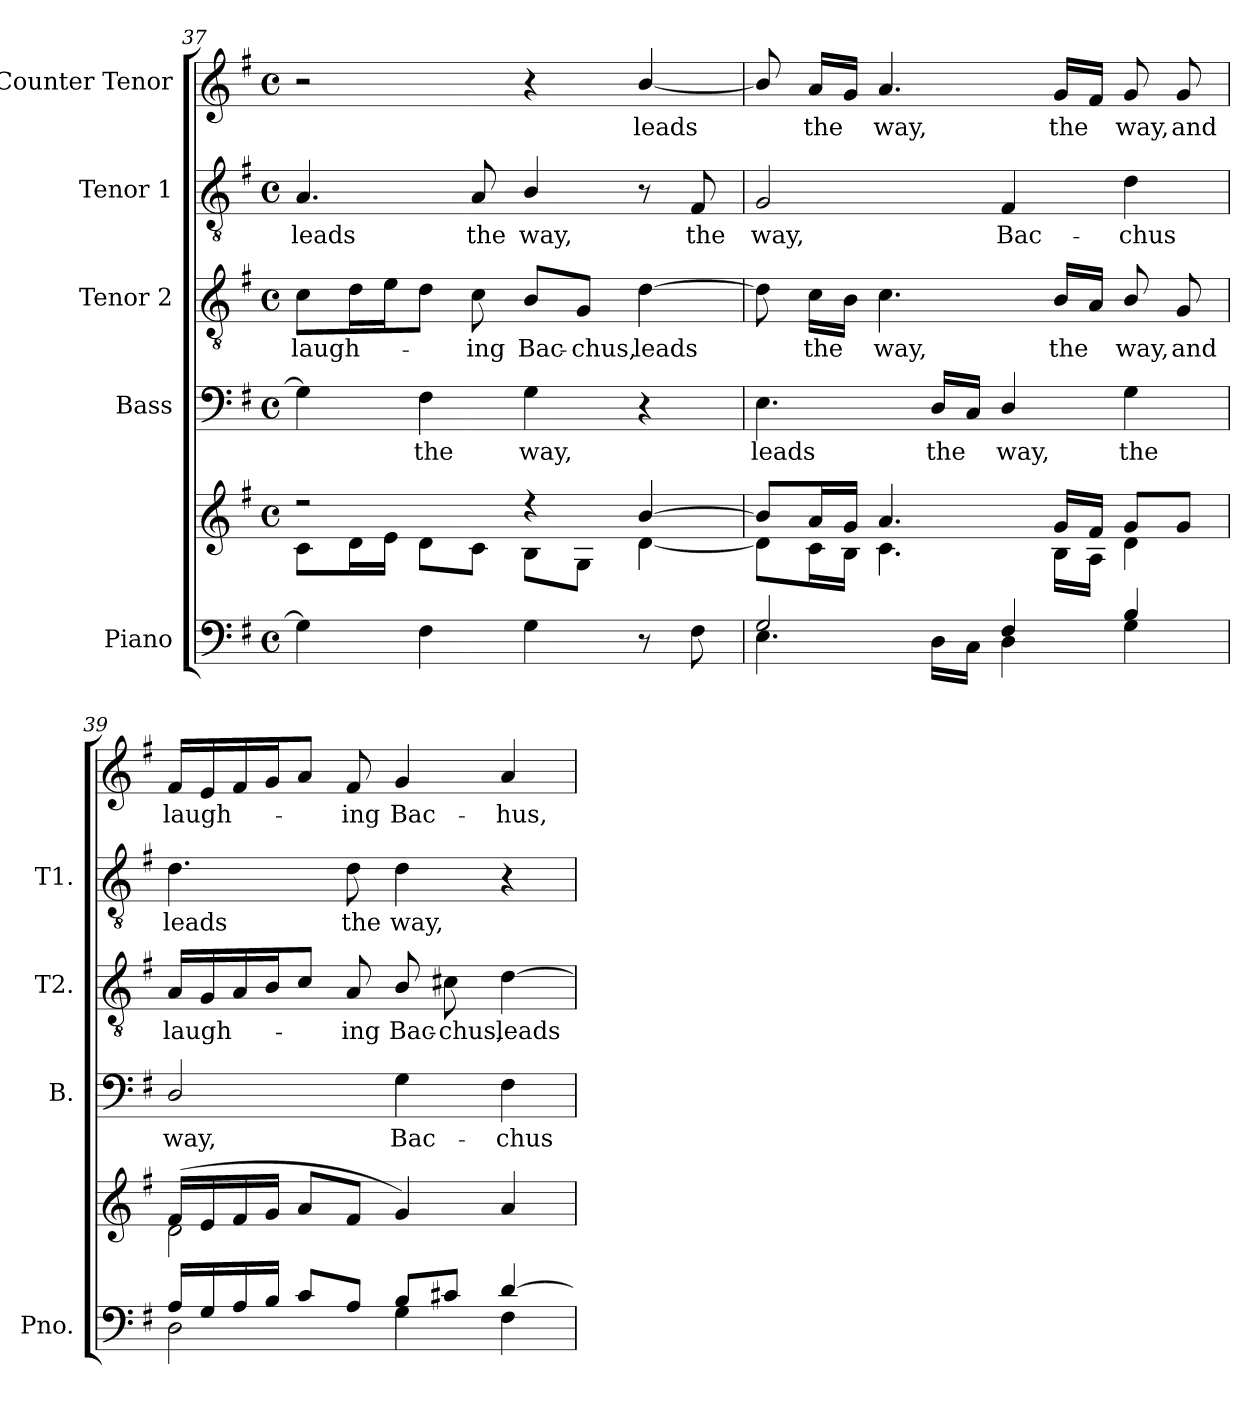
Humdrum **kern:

**kern	**kern	**kern	**text	**kern	**text	**kern	**text	**kern	**text
*part5	*part5	*part4	*part4	*part3	*part3	*part2	*part2	*part1	*part1
*staff6	*staff5	*staff4	*staff4	*staff3	*staff3	*staff2	*staff2	*staff1	*staff1
*I"Piano	*	*I"Bass	*	*I"Tenor 2	*	*I"Tenor 1	*	*I"Counter Tenor	*
*I'Pno.	*	*I'B.	*	*I'T2.	*	*I'T1.	*	*	*
!!LO:PB:g=z
*clefF4	*clefG2	*clefF4	*	*clefGv2	*	*clefGv2	*	*clefG2	*
*	*	*	*	*ITrd7c12	*	*ITrd7c12	*	*	*
*k[f#]	*k[f#]	*k[f#]	*	*k[f#]	*	*k[f#]	*	*k[f#]	*
*G:	*G:	*G:	*	*G:	*	*G:	*	*G:	*
*M4/4	*M4/4	*M4/4	*	*M4/4	*	*M4/4	*	*M4/4	*
*met(c)	*met(c)	*met(c)	*	*met(c)	*	*met(c)	*	*met(c)	*
=37	=37	=37	=37	=37	=37	=37	=37	=37	=37
*	*^	*	*	*	*	*	*	*	*
!	!	!	!	!	!	!LO:LY:b:color=#000000	!	!	!	!
!	!	!	!	!	!	!	!	!LO:LY:b:color=#000000	!	!
4Gi\]	2r	8ci\L	4Gi\]	.	8Ci\L	laugh-	4.AAi/	leads	2r	.
.	.	16di\L	.	.	16Di\L	.	.	.	.	.
.	.	16ei\JJ	.	.	16Ei\J	.	.	.	.	.
!	!	!	!	!LO:LY:b:color=#000000	!	!	!	!	!	!
4F#i\	.	8di\L	4F#i\	the	8Di\J	.	.	.	.	.
!	!	!	!	!	!	!LO:LY:b:color=#000000	!	!	!	!
!	!	!	!	!	!	!	!	!LO:LY:b:color=#000000	!	!
.	.	8ci\J	.	.	8Ci\	-ing	8AAi/	the	.	.
!	!	!	!	!LO:LY:b:color=#000000	!	!	!	!	!	!
!	!	!	!	!	!	!LO:LY:b:color=#000000	!	!	!	!
!	!	!	!	!	!	!	!	!LO:LY:b:color=#000000	!	!
4Gi\	4r	8Bi\L	4Gi\	way,	8BBi/L	Bac-	4BBi/	way,	4r	.
!	!	!	!	!	!	!LO:LY:b:color=#000000	!	!	!	!
.	.	8Gi\J	.	.	8GGi/J	-chus,	.	.	.	.
!	!	!	!	!	!	!LO:LY:b:color=#000000	!	!	!	!
!	!	!	!	!	!	!	!	!	!	!LO:LY:b:color=#000000
8r	[4bi/	[4di\	4r	.	[4Di\	leads	8r	.	[4bi/	leads
!	!	!	!	!	!	!	!	!LO:LY:b:color=#000000	!	!
8F#i\	.	.	.	.	.	.	8FF#i/	the	.	.
=38	=38	=38	=38	=38	=38	=38	=38	=38	=38	=38
*^	*	*	*	*	*	*	*	*	*	*
!	!	!	!	!	!LO:LY:b:color=#000000	!	!	!	!	!	!
!	!	!	!	!	!	!	!	!	!LO:LY:b:color=#000000	!	!
2Gi/	4.Ei\	8bi/L]	8di\L]	4.Ei\	leads	8Di\]	.	2GGi/	way,	8bi/]	.
!	!	!	!	!	!	!	!LO:LY:b:color=#000000	!	!	!	!
!	!	!	!	!	!	!	!	!	!	!	!LO:LY:b:color=#000000
.	.	16ai/L	16ci\L	.	.	16Ci\LL	the	.	.	16ai/LL	the
.	.	16gi/JJ	16Bi\JJ	.	.	16BBi\JJ	.	.	.	16gi/JJ	.
!	!	!	!	!	!	!	!LO:LY:b:color=#000000	!	!	!	!
!	!	!	!	!	!	!	!	!	!	!	!LO:LY:b:color=#000000
.	.	4.ai/	4.ci\	.	.	4.Ci\	way,	.	.	4.ai/	way,
!	!	!	!	!	!LO:LY:b:color=#000000	!	!	!	!	!	!
.	16Di\LL	.	.	16Di/LL	the	.	.	.	.	.	.
.	16Ci\JJ	.	.	16Ci/JJ	.	.	.	.	.	.	.
!	!	!	!	!	!LO:LY:b:color=#000000	!	!	!	!	!	!
!	!	!	!	!	!	!	!	!	!LO:LY:b:color=#000000	!	!
4F#i/	4Di\	.	.	4Di/	way,	.	.	4FF#i/	Bac-	.	.
!	!	!	!	!	!	!	!LO:LY:b:color=#000000	!	!	!	!
!	!	!	!	!	!	!	!	!	!	!	!LO:LY:b:color=#000000
.	.	16gi/LL	16Bi\LL	.	.	16BBi/LL	the	.	.	16gi/LL	the
.	.	16f#i/JJ	16Ai\JJ	.	.	16AAi/JJ	.	.	.	16f#i/JJ	.
!	!	!	!	!	!LO:LY:b:color=#000000	!	!	!	!	!	!
!	!	!	!	!	!	!	!LO:LY:b:color=#000000	!	!	!	!
!	!	!	!	!	!	!	!	!	!LO:LY:b:color=#000000	!	!
!	!	!	!	!	!	!	!	!	!	!	!LO:LY:b:color=#000000
4Bi/	4Gi\	8gi/L	4di\	4Gi\	the	8BBi/	way,	4Di\	-chus	8gi/	way,
!	!	!	!	!	!	!	!LO:LY:b:color=#000000	!	!	!	!
!	!	!	!	!	!	!	!	!	!	!	!LO:LY:b:color=#000000
.	.	8gi/J	.	.	.	8GGi/	and	.	.	8gi/	and
=39	=39	=39	=39	=39	=39	=39	=39	=39	=39	=39	=39
!	!	!	!	!	!LO:LY:b:color=#000000	!	!	!	!	!	!
!	!	!	!	!	!	!	!LO:LY:b:color=#000000	!	!	!	!
!	!	!	!	!	!	!	!	!	!LO:LY:b:color=#000000	!	!
!	!	!	!	!	!	!	!	!	!	!	!LO:LY:b:color=#000000
16Ai/LL	2Di\	(16f#i/LL	2di\	2Di/	way,	16AAi/LL	laugh-	4.Di\	leads	16f#i/LL	laugh-
16Gi/	.	16ei/	.	.	.	16GGi/	.	.	.	16ei/	.
16Ai/	.	16f#i/	.	.	.	16AAi/	.	.	.	16f#i/	.
16Bi/JJ	.	16gi/JJ	.	.	.	16BBi/J	.	.	.	16gi/J	.
8ci/L	.	8ai/L	.	.	.	8Ci/J	.	.	.	8ai/J	.
!	!	!	!	!	!	!	!LO:LY:b:color=#000000	!	!	!	!
!	!	!	!	!	!	!	!	!	!LO:LY:b:color=#000000	!	!
!	!	!	!	!	!	!	!	!	!	!	!LO:LY:b:color=#000000
8Ai/J	.	8f#i/J	.	.	.	8AAi/	-ing	8Di\	the	8f#i/	-ing
!	!	!	!	!	!LO:LY:b:color=#000000	!	!	!	!	!	!
!	!	!	!	!	!	!	!LO:LY:b:color=#000000	!	!	!	!
!	!	!	!	!	!	!	!	!	!LO:LY:b:color=#000000	!	!
!	!	!	!	!	!	!	!	!	!	!	!LO:LY:b:color=#000000
8Bi/L	4Gi\	4gi/)	2ryy	4Gi\	Bac-	8BBi/	Bac-	4Di\	way,	4gi/	Bac-
!	!	!	!	!	!	!	!LO:LY:b:color=#000000	!	!	!	!
8c#Xi/J	.	.	.	.	.	8C#Xi\	-chus,	.	.	.	.
!	!	!	!	!	!LO:LY:b:color=#000000	!	!	!	!	!	!
!	!	!	!	!	!	!	!LO:LY:b:color=#000000	!	!	!	!
!	!	!	!	!	!	!	!	!	!	!	!LO:LY:b:color=#000000
[4di/	4F#i\	4ai/	.	4F#i\	-chus	[4Di\	leads	4r	.	4ai/	-hus,
*v	*v	*	*	*	*	*	*	*	*	*	*
*	*v	*v	*	*	*	*	*	*	*	*
=	=	=	=	=	=	=	=	=	=
*-	*-	*-	*-	*-	*-	*-	*-	*-	*-
